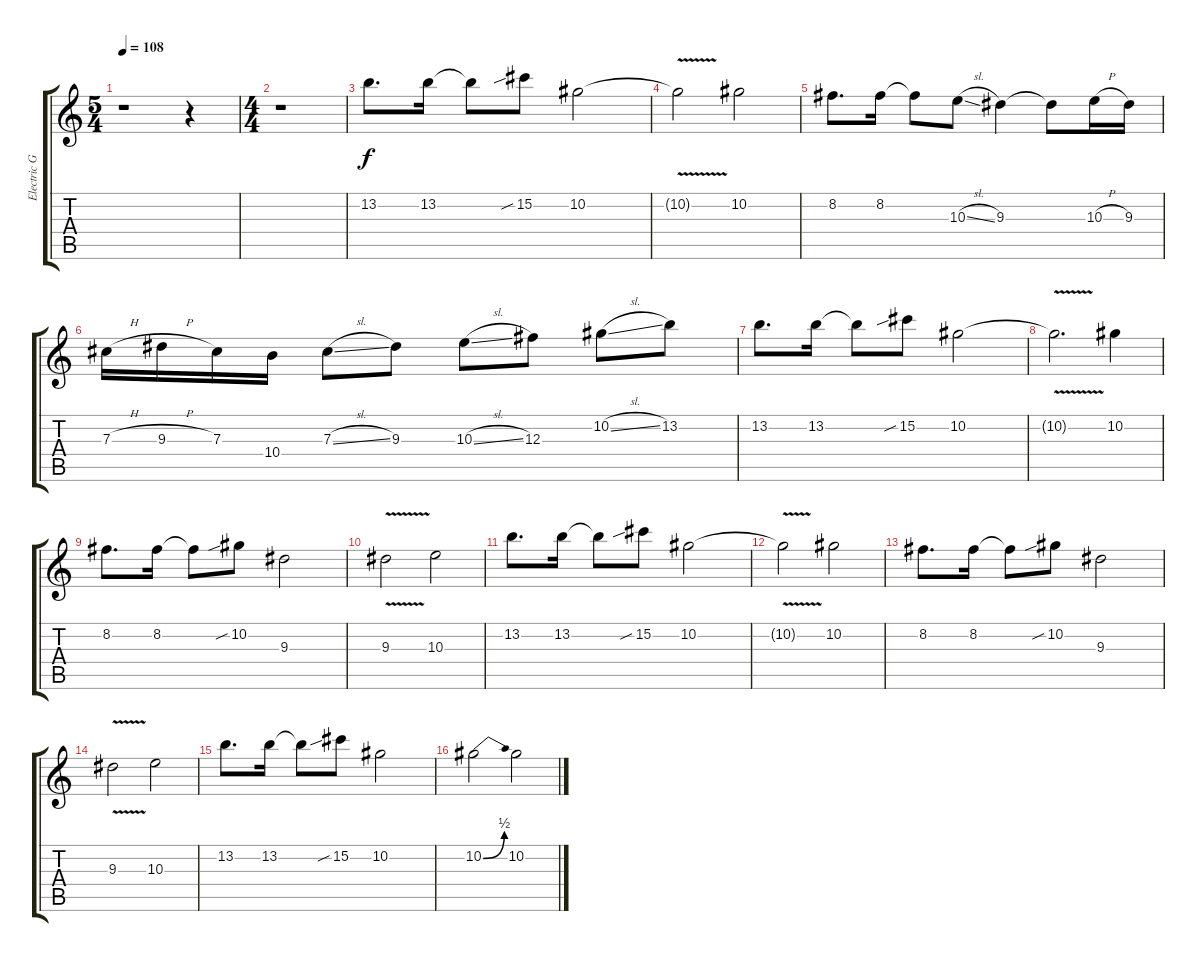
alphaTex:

\track ("Electric Guitar" "Electric G") {instrument overdrivenguitar}
\staff {score tabs}
\tuning (Eb4 Bb3 Gb3 Db3 Ab2 Eb2) {hide}
\ts (5 4)
\tempo 108
\clef g2
\ks c
r.1{dy f} r.4 |
\ts (4 4)
r.1 |
13.2.8{d} 13.2.16 13.2{t}.8 15.2{sib}.8 10.2.2 |
10.2{v t}.2 10.2.2 |
8.2.8{d} 8.2.16 8.2{t}.8 10.3{sl}.8 9.3.4 9.3{t}.8 10.3{h}.16 9.3.16 |
7.3{h}.16 9.3{h}.16 7.3.16 10.4.16 7.3{sl}.8 9.3.8 10.3{sl}.8 12.3.8 10.2{sl}.8 13.2.8 |
13.2.8{d} 13.2.16 13.2{t}.8 15.2{sib}.8 10.2.2 |
10.2{v t}.2{d} 10.2.4 |
8.2.8{d} 8.2.16 8.2{t}.8 10.2{sib}.8 9.3.2 |
9.3{v}.2 10.3.2 |
13.2.8{d} 13.2.16 13.2{t}.8 15.2{sib}.8 10.2.2 |
10.2{v t}.2 10.2.2 |
8.2.8{d} 8.2.16 8.2{t}.8 10.2{sib}.8 9.3.2 |
9.3{v}.2 10.3.2 |
13.2.8{d} 13.2.16 13.2{t}.8 15.2{sib}.8 10.2.2 |
10.2{be (bend 0 0 60 2)}.2 10.2.2
